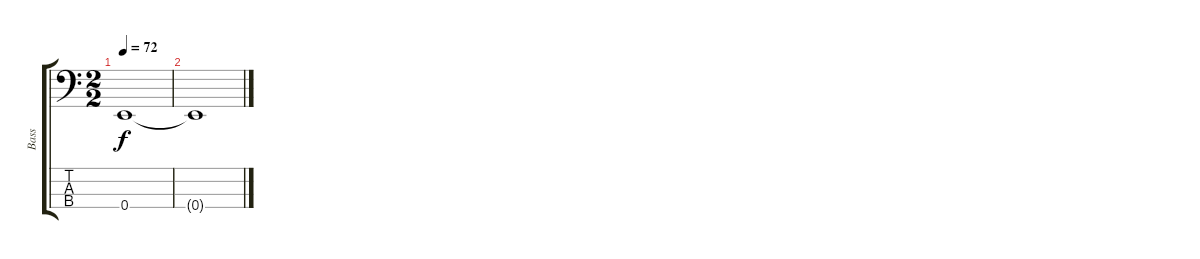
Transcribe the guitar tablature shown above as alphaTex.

\track ("Bass" "Bass") {instrument electricbassfinger}
\staff {score tabs}
\tuning (G2 D2 A1 E1) {hide}
\ts (2 2)
\tempo 72
\clef f4
\ks c
0.4{t}.1{dy f} |
0.4{t}.1
